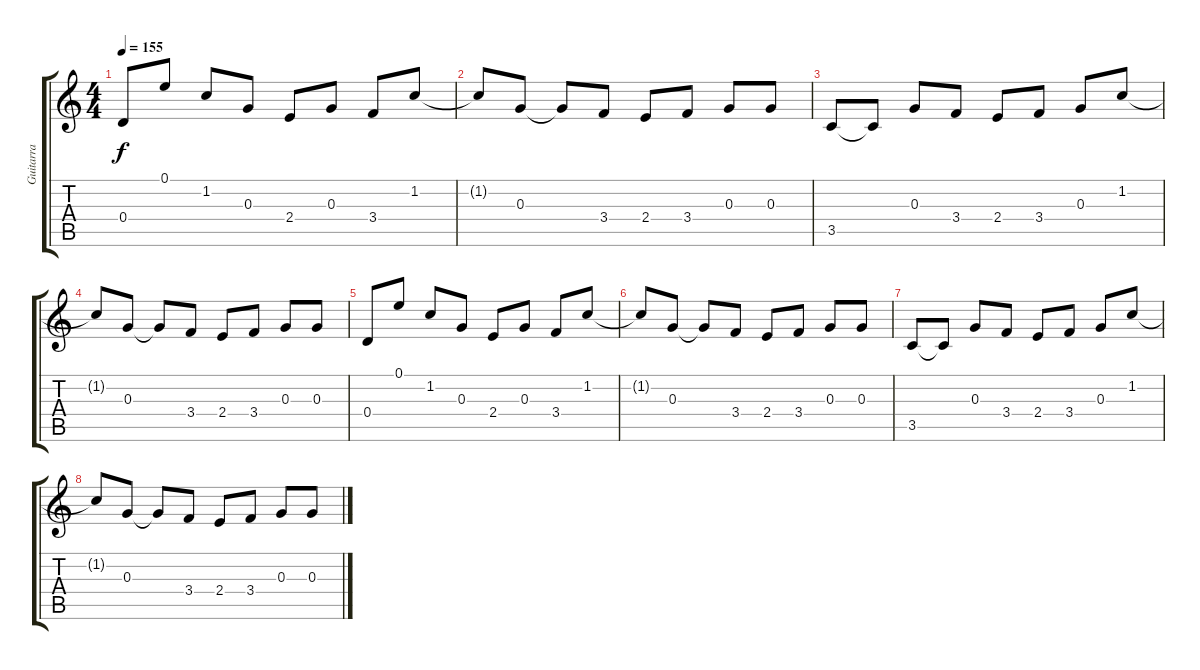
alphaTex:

\track ("Guitarra" "Guitarra") {instrument electricguitarclean}
\staff {score tabs}
\tuning (E4 B3 G3 D3 A2 E2) {hide}
\ts (4 4)
\tempo 155
\clef g2
\ks c
0.4.8{dy f} 0.1.8 1.2.8 0.3.8 2.4.8 0.3.8 3.4.8 1.2.8 |
1.2{t}.8 0.3.8 0.3{t}.8 3.4.8 2.4.8 3.4.8 0.3.8 0.3.8 |
3.5.8 3.5{t}.8 0.3.8 3.4.8 2.4.8 3.4.8 0.3.8 1.2.8 |
1.2{t}.8 0.3.8 0.3{t}.8 3.4.8 2.4.8 3.4.8 0.3.8 0.3.8 |
0.4.8 0.1.8 1.2.8 0.3.8 2.4.8 0.3.8 3.4.8 1.2.8 |
1.2{t}.8 0.3.8 0.3{t}.8 3.4.8 2.4.8 3.4.8 0.3.8 0.3.8 |
3.5.8 3.5{t}.8 0.3.8 3.4.8 2.4.8 3.4.8 0.3.8 1.2.8 |
1.2{t}.8 0.3.8 0.3{t}.8 3.4.8 2.4.8 3.4.8 0.3.8 0.3.8
